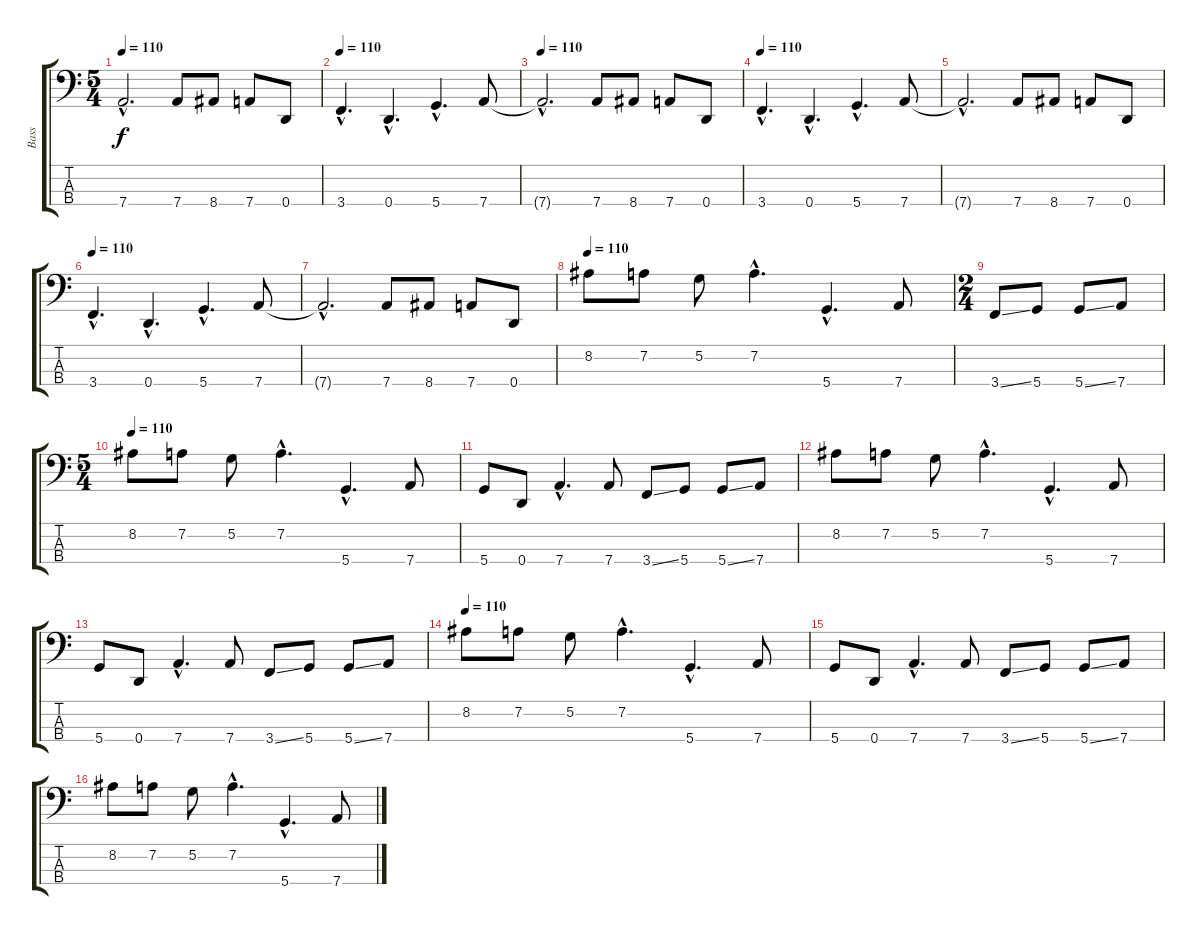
\track ("Bass" "Bass") {instrument slapbass2}
\staff {score tabs}
\tuning (G2 D2 A1 D1) {hide}
\ts (5 4)
\tempo 110
\clef f4
\ks c
7.4{hac t}.2{d dy f} 7.4.8 8.4.8 7.4.8 0.4.8 |
\tempo 110
3.4{hac}.4{d} 0.4{hac}.4{d} 5.4{hac}.4{d} 7.4.8 |
\tempo 110
7.4{hac t}.2{d} 7.4.8 8.4.8 7.4.8 0.4.8 |
\tempo 110
3.4{hac}.4{d} 0.4{hac}.4{d} 5.4{hac}.4{d} 7.4.8 |
7.4{hac t}.2{d} 7.4.8 8.4.8 7.4.8 0.4.8 |
\tempo 110
3.4{hac}.4{d} 0.4{hac}.4{d} 5.4{hac}.4{d} 7.4.8 |
7.4{hac t}.2{d} 7.4.8 8.4.8 7.4.8 0.4.8 |
\tempo 110
8.2.8 7.2.8 5.2.8 7.2{hac}.4{d} 5.4{hac}.4{d} 7.4.8 |
\ts (2 4)
3.4{ss}.8 5.4.8 5.4{ss}.8 7.4.8 |
\ts (5 4)
\tempo 110
8.2.8 7.2.8 5.2.8 7.2{hac}.4{d} 5.4{hac}.4{d} 7.4.8 |
5.4.8 0.4.8 7.4{hac}.4{d} 7.4.8 3.4{ss}.8 5.4.8 5.4{ss}.8 7.4.8 |
8.2.8 7.2.8 5.2.8 7.2{hac}.4{d} 5.4{hac}.4{d} 7.4.8 |
5.4.8 0.4.8 7.4{hac}.4{d} 7.4.8 3.4{ss}.8 5.4.8 5.4{ss}.8 7.4.8 |
\tempo 110
8.2.8 7.2.8 5.2.8 7.2{hac}.4{d} 5.4{hac}.4{d} 7.4.8 |
5.4.8 0.4.8 7.4{hac}.4{d} 7.4.8 3.4{ss}.8 5.4.8 5.4{ss}.8 7.4.8 |
8.2.8 7.2.8 5.2.8 7.2{hac}.4{d} 5.4{hac}.4{d} 7.4.8
